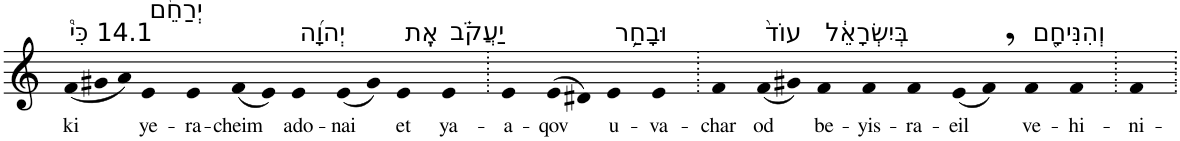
**kern	**text
*part1	*part1
*staff1	*staff1
*I"Piano	*
*I'Pno	*
*clefG2	*
*k[]	*
=1	=1
!LO:TX:a:t=14.1 כִּי֩	!
!	!LO:LY:b
(12f	ki
12g#X	.
12a)	.
!LO:TX:a:t=יְרַחֵ֨ם	!
!	!LO:LY:b
4e	ye-
!	!LO:LY:b
4e	-ra-
!	!LO:LY:b
(8f	-cheim
8e)	.
!LO:TX:a:t=יְהוָ֜ה	!
!	!LO:LY:b
4e	ado-
!	!LO:LY:b
(8e	-nai
8g#)	.
!LO:TX:a:t=אֶֽת	!
!	!LO:LY:b
4e	et
!LO:TX:a:t=יַעֲקֹ֗ב	!
!	!LO:LY:b
4e	ya-
=2.	=2.
!	!LO:LY:b
4e	-a-
!	!LO:LY:b
(>8e	-qov
8d#X)	.
!LO:TX:a:t=וּבָחַ֥ר	!
!	!LO:LY:b
4e	u-
!	!LO:LY:b
4e	-va-
=3.	=3.
!	!LO:LY:b
4f	-char
!LO:TX:a:t=עוֹד֙	!
!	!LO:LY:b
(8f	od
8g#X)	.
!LO:TX:a:t=בְּיִשְׂרָאֵ֔ל	!
!	!LO:LY:b
4f	be-
!	!LO:LY:b
4f	-yis-
!	!LO:LY:b
4f	-ra-
!	!LO:LY:b
(8e	-eil
8f,)	.
!LO:TX:a:t=וְהִנִּיחָ֖ם	!
!	!LO:LY:b
4f	ve-
!	!LO:LY:b
4f	-hi-
=4.	=4.
!	!LO:LY:b
4f	-ni-
=.	=.
*-	*-
